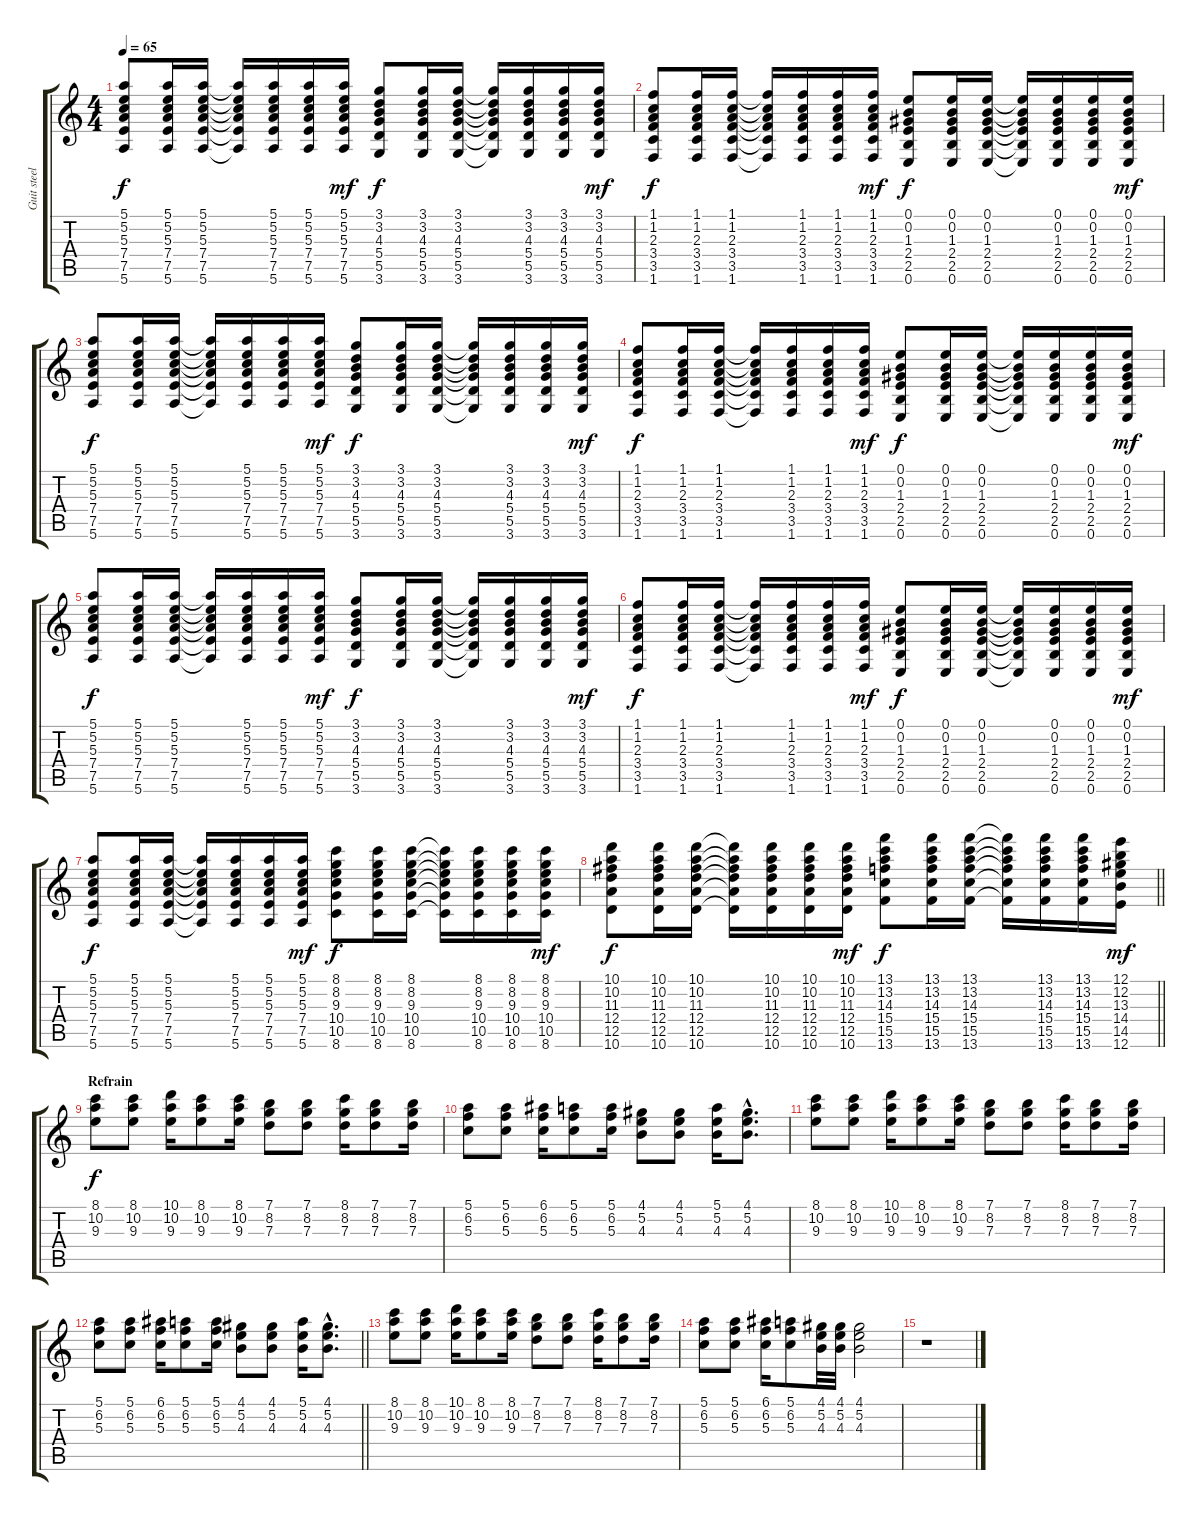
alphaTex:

\track ("Guit steel" "Guit steel") {instrument acousticguitarsteel}
\staff {score tabs}
\tuning (E4 B3 G3 D3 A2 E2) {hide}
\ts (4 4)
\tempo 65
\clef g2
\ks c
(5.1 5.2 5.3 7.4 7.5 5.6).8{dy f} (5.1 5.2 5.3 7.4 7.5 5.6).16 (5.1 5.2 5.3 7.4 7.5 5.6).16 (5.1{t} 5.2{t} 5.3{t} 7.4{t} 7.5{t} 5.6{t}).16 (5.1 5.2 5.3 7.4 7.5 5.6).16 (5.1 5.2 5.3 7.4 7.5 5.6).16 (5.1 5.2 5.3 7.4 7.5 5.6).16{dy mf} (3.1 3.2 4.3 5.4 5.5 3.6).8{dy f} (3.1 3.2 4.3 5.4 5.5 3.6).16 (3.1 3.2 4.3 5.4 5.5 3.6).16 (3.1{t} 3.2{t} 4.3{t} 5.4{t} 5.5{t} 3.6{t}).16 (3.1 3.2 4.3 5.4 5.5 3.6).16 (3.1 3.2 4.3 5.4 5.5 3.6).16 (3.1 3.2 4.3 5.4 5.5 3.6).16{dy mf} |
(1.1 1.2 2.3 3.4 3.5 1.6).8{dy f} (1.1 1.2 2.3 3.4 3.5 1.6).16 (1.1 1.2 2.3 3.4 3.5 1.6).16 (1.1{t} 1.2{t} 2.3{t} 3.4{t} 3.5{t} 1.6{t}).16 (1.1 1.2 2.3 3.4 3.5 1.6).16 (1.1 1.2 2.3 3.4 3.5 1.6).16 (1.1 1.2 2.3 3.4 3.5 1.6).16{dy mf} (0.1 0.2 1.3 2.4 2.5 0.6).8{dy f} (0.1 0.2 1.3 2.4 2.5 0.6).16 (0.1 0.2 1.3 2.4 2.5 0.6).16 (0.1{t} 0.2{t} 1.3{t} 2.4{t} 2.5{t} 0.6{t}).16 (0.1 0.2 1.3 2.4 2.5 0.6).16 (0.1 0.2 1.3 2.4 2.5 0.6).16 (0.1 0.2 1.3 2.4 2.5 0.6).16{dy mf} |
(5.1 5.2 5.3 7.4 7.5 5.6).8{dy f} (5.1 5.2 5.3 7.4 7.5 5.6).16 (5.1 5.2 5.3 7.4 7.5 5.6).16 (5.1{t} 5.2{t} 5.3{t} 7.4{t} 7.5{t} 5.6{t}).16 (5.1 5.2 5.3 7.4 7.5 5.6).16 (5.1 5.2 5.3 7.4 7.5 5.6).16 (5.1 5.2 5.3 7.4 7.5 5.6).16{dy mf} (3.1 3.2 4.3 5.4 5.5 3.6).8{dy f} (3.1 3.2 4.3 5.4 5.5 3.6).16 (3.1 3.2 4.3 5.4 5.5 3.6).16 (3.1{t} 3.2{t} 4.3{t} 5.4{t} 5.5{t} 3.6{t}).16 (3.1 3.2 4.3 5.4 5.5 3.6).16 (3.1 3.2 4.3 5.4 5.5 3.6).16 (3.1 3.2 4.3 5.4 5.5 3.6).16{dy mf} |
(1.1 1.2 2.3 3.4 3.5 1.6).8{dy f} (1.1 1.2 2.3 3.4 3.5 1.6).16 (1.1 1.2 2.3 3.4 3.5 1.6).16 (1.1{t} 1.2{t} 2.3{t} 3.4{t} 3.5{t} 1.6{t}).16 (1.1 1.2 2.3 3.4 3.5 1.6).16 (1.1 1.2 2.3 3.4 3.5 1.6).16 (1.1 1.2 2.3 3.4 3.5 1.6).16{dy mf} (0.1 0.2 1.3 2.4 2.5 0.6).8{dy f} (0.1 0.2 1.3 2.4 2.5 0.6).16 (0.1 0.2 1.3 2.4 2.5 0.6).16 (0.1{t} 0.2{t} 1.3{t} 2.4{t} 2.5{t} 0.6{t}).16 (0.1 0.2 1.3 2.4 2.5 0.6).16 (0.1 0.2 1.3 2.4 2.5 0.6).16 (0.1 0.2 1.3 2.4 2.5 0.6).16{dy mf} |
(5.1 5.2 5.3 7.4 7.5 5.6).8{dy f} (5.1 5.2 5.3 7.4 7.5 5.6).16 (5.1 5.2 5.3 7.4 7.5 5.6).16 (5.1{t} 5.2{t} 5.3{t} 7.4{t} 7.5{t} 5.6{t}).16 (5.1 5.2 5.3 7.4 7.5 5.6).16 (5.1 5.2 5.3 7.4 7.5 5.6).16 (5.1 5.2 5.3 7.4 7.5 5.6).16{dy mf} (3.1 3.2 4.3 5.4 5.5 3.6).8{dy f} (3.1 3.2 4.3 5.4 5.5 3.6).16 (3.1 3.2 4.3 5.4 5.5 3.6).16 (3.1{t} 3.2{t} 4.3{t} 5.4{t} 5.5{t} 3.6{t}).16 (3.1 3.2 4.3 5.4 5.5 3.6).16 (3.1 3.2 4.3 5.4 5.5 3.6).16 (3.1 3.2 4.3 5.4 5.5 3.6).16{dy mf} |
(1.1 1.2 2.3 3.4 3.5 1.6).8{dy f} (1.1 1.2 2.3 3.4 3.5 1.6).16 (1.1 1.2 2.3 3.4 3.5 1.6).16 (1.1{t} 1.2{t} 2.3{t} 3.4{t} 3.5{t} 1.6{t}).16 (1.1 1.2 2.3 3.4 3.5 1.6).16 (1.1 1.2 2.3 3.4 3.5 1.6).16 (1.1 1.2 2.3 3.4 3.5 1.6).16{dy mf} (0.1 0.2 1.3 2.4 2.5 0.6).8{dy f} (0.1 0.2 1.3 2.4 2.5 0.6).16 (0.1 0.2 1.3 2.4 2.5 0.6).16 (0.1{t} 0.2{t} 1.3{t} 2.4{t} 2.5{t} 0.6{t}).16 (0.1 0.2 1.3 2.4 2.5 0.6).16 (0.1 0.2 1.3 2.4 2.5 0.6).16 (0.1 0.2 1.3 2.4 2.5 0.6).16{dy mf} |
(5.1 5.2 5.3 7.4 7.5 5.6).8{dy f} (5.1 5.2 5.3 7.4 7.5 5.6).16 (5.1 5.2 5.3 7.4 7.5 5.6).16 (5.1{t} 5.2{t} 5.3{t} 7.4{t} 7.5{t} 5.6{t}).16 (5.1 5.2 5.3 7.4 7.5 5.6).16 (5.1 5.2 5.3 7.4 7.5 5.6).16 (5.1 5.2 5.3 7.4 7.5 5.6).16{dy mf} (8.1 8.2 9.3 10.4 10.5 8.6).8{dy f} (8.1 8.2 9.3 10.4 10.5 8.6).16 (8.1 8.2 9.3 10.4 10.5 8.6).16 (8.1{t} 8.2{t} 9.3{t} 10.4{t} 10.5{t} 8.6{t}).16 (8.1 8.2 9.3 10.4 10.5 8.6).16 (8.1 8.2 9.3 10.4 10.5 8.6).16 (8.1 8.2 9.3 10.4 10.5 8.6).16{dy mf} |
\barLineRight lightlight
(10.1 10.2 11.3 12.4 12.5 10.6).8{dy f} (10.1 10.2 11.3 12.4 12.5 10.6).16 (10.1 10.2 11.3 12.4 12.5 10.6).16 (10.1{t} 10.2{t} 11.3{t} 12.4{t} 12.5{t} 10.6{t}).16 (10.1 10.2 11.3 12.4 12.5 10.6).16 (10.1 10.2 11.3 12.4 12.5 10.6).16 (10.1 10.2 11.3 12.4 12.5 10.6).16{dy mf} (13.1 13.2 14.3 15.4 15.5 13.6).8{dy f} (13.1 13.2 14.3 15.4 15.5 13.6).16 (13.1 13.2 14.3 15.4 15.5 13.6).16 (13.1{t} 13.2{t} 14.3{t} 15.4{t} 15.5{t} 13.6{t}).16 (13.1 13.2 14.3 15.4 15.5 13.6).16 (13.1 13.2 14.3 15.4 15.5 13.6).16 (12.1 12.2 13.3 14.4 14.5 12.6).16{dy mf} |
\section ("" "Refrain")
(8.1 10.2 9.3).8{dy f} (8.1 10.2 9.3).8 (10.1 10.2 9.3).16 (8.1 10.2 9.3).8 (8.1 10.2 9.3).16 (7.1 8.2 7.3).8 (7.1 8.2 7.3).8 (8.1 8.2 7.3).16 (7.1 8.2 7.3).8 (7.1 8.2 7.3).16 |
(5.1 6.2 5.3).8 (5.1 6.2 5.3).8 (6.1 6.2 5.3).16 (5.1 6.2 5.3).8 (5.1 6.2 5.3).16 (4.1 5.2 4.3).8 (4.1 5.2 4.3).8 (5.1 5.2 4.3).16 (4.1{hac} 5.2{hac} 4.3{hac}).8{d} |
(8.1 10.2 9.3).8 (8.1 10.2 9.3).8 (10.1 10.2 9.3).16 (8.1 10.2 9.3).8 (8.1 10.2 9.3).16 (7.1 8.2 7.3).8 (7.1 8.2 7.3).8 (8.1 8.2 7.3).16 (7.1 8.2 7.3).8 (7.1 8.2 7.3).16 |
\barLineRight lightlight
(5.1 6.2 5.3).8 (5.1 6.2 5.3).8 (6.1 6.2 5.3).16 (5.1 6.2 5.3).8 (5.1 6.2 5.3).16 (4.1 5.2 4.3).8 (4.1 5.2 4.3).8 (5.1 5.2 4.3).16 (4.1{hac} 5.2{hac} 4.3{hac}).8{d} |
(8.1 10.2 9.3).8 (8.1 10.2 9.3).8 (10.1 10.2 9.3).16 (8.1 10.2 9.3).8 (8.1 10.2 9.3).16 (7.1 8.2 7.3).8 (7.1 8.2 7.3).8 (8.1 8.2 7.3).16 (7.1 8.2 7.3).8 (7.1 8.2 7.3).16 |
(5.1 6.2 5.3).8 (5.1 6.2 5.3).8 (6.1 6.2 5.3).16 (5.1 6.2 5.3).8 (4.1 5.2 4.3).32 (4.1 5.2 4.3).32 (4.1 5.2 4.3).2 |
r.1
